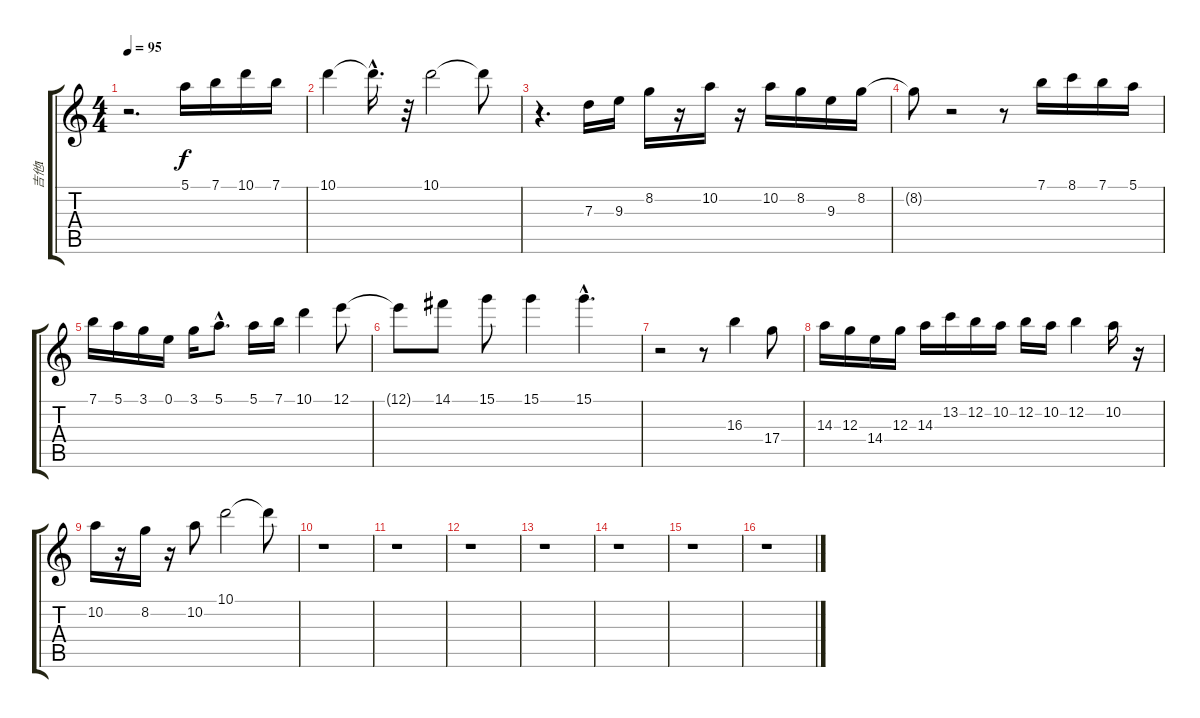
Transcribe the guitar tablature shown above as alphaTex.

\track ("吉他I" "吉他I") {instrument electricguitarjazz}
\staff {score tabs}
\tuning (E4 B3 G3 D3 A2 E2) {hide}
\ts (4 4)
\tempo 95
\clef g2
\ks c
r.2{d dy f} 5.1.16 7.1.16 10.1.16 7.1.16 |
10.1.4 10.1{hac t}.16{d} r.32 10.1.2 10.1{t}.8 |
r.4{d} 7.3.16 9.3.16 8.2.16 r.16 10.2.16 r.16 10.2.16 8.2.16 9.3.16 8.2.16 |
8.2{t}.8 r.2 r.8 7.1.16 8.1.16 7.1.16 5.1.16 |
7.1.16 5.1.16 3.1.16 0.1.16 3.1.16 5.1{hac}.8{d} 5.1.16 7.1.16 10.1.4 12.1.8 |
12.1{t}.8 14.1.8 15.1.8 15.1.4 15.1{hac}.4{d} |
r.2 r.8 16.3.4 17.4.8 |
14.3.16 12.3.16 14.4.16 12.3.16 14.3.16 13.2.16 12.2.16 10.2.16 12.2.16 10.2.16 12.2.4 10.2.16 r.16 |
10.2.16 r.16 8.2.16 r.16 10.2.8 10.1.2 10.1{t}.8 |
r.1 |
r.1 |
r.1 |
r.1 |
r.1 |
r.1 |
r.1
